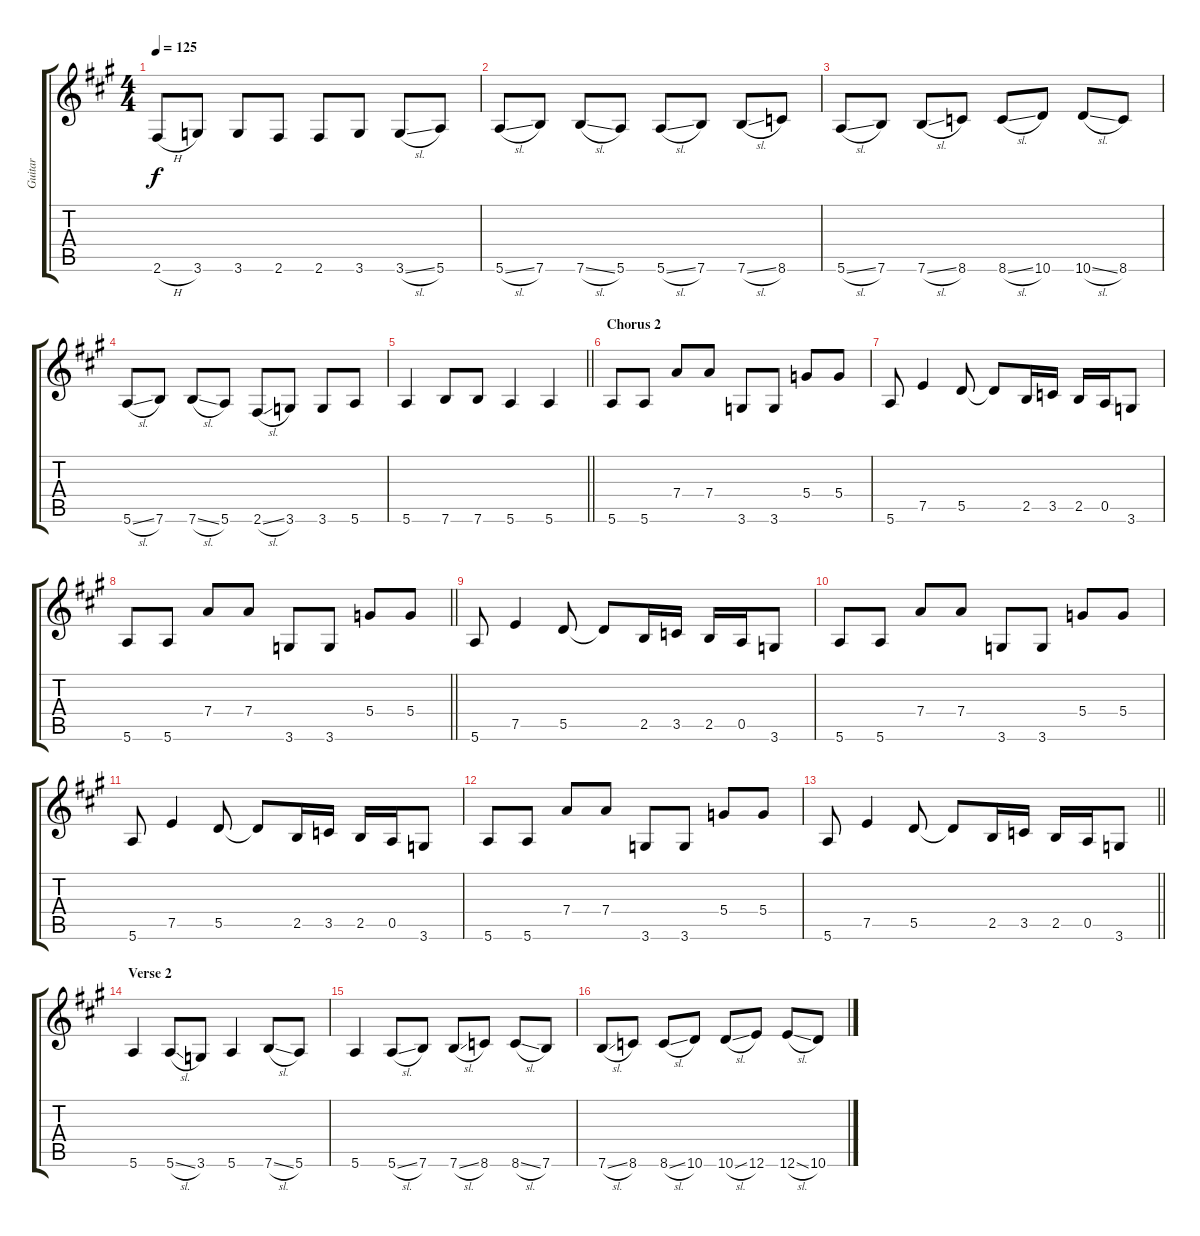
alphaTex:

\track ("Guitar" "Guitar") {instrument distortionguitar}
\staff {score tabs}
\tuning (E4 B3 G3 D3 A2 E2) {hide}
\ts (4 4)
\tempo 125
\clef g2
\ks a
2.6{h}.8{dy f} 3.6.8 3.6.8 2.6.8 2.6.8 3.6.8 3.6{sl}.8 5.6.8 |
5.6{sl}.8 7.6.8 7.6{sl}.8 5.6.8 5.6{sl}.8 7.6.8 7.6{sl}.8 8.6.8 |
5.6{sl}.8 7.6.8 7.6{sl}.8 8.6.8 8.6{sl}.8 10.6.8 10.6{sl}.8 8.6.8 |
5.6{sl}.8 7.6.8 7.6{sl}.8 5.6.8 2.6{sl}.8 3.6.8 3.6.8 5.6.8 |
\barLineRight lightlight
5.6.4 7.6.8 7.6.8 5.6.4 5.6.4 |
\section ("" "Chorus 2")
5.6.8 5.6.8 7.4.8 7.4.8 3.6.8 3.6.8 5.4.8 5.4.8 |
5.6.8 7.5.4 5.5.8 5.5{t}.8 2.5.16 3.5.16 2.5.16 0.5.16 3.6.8 |
\barLineRight lightlight
5.6.8 5.6.8 7.4.8 7.4.8 3.6.8 3.6.8 5.4.8 5.4.8 |
5.6.8 7.5.4 5.5.8 5.5{t}.8 2.5.16 3.5.16 2.5.16 0.5.16 3.6.8 |
5.6.8 5.6.8 7.4.8 7.4.8 3.6.8 3.6.8 5.4.8 5.4.8 |
5.6.8 7.5.4 5.5.8 5.5{t}.8 2.5.16 3.5.16 2.5.16 0.5.16 3.6.8 |
5.6.8 5.6.8 7.4.8 7.4.8 3.6.8 3.6.8 5.4.8 5.4.8 |
\barLineRight lightlight
5.6.8 7.5.4 5.5.8 5.5{t}.8 2.5.16 3.5.16 2.5.16 0.5.16 3.6.8 |
\section ("" "Verse 2")
5.6.4 5.6{sl}.8 3.6.8 5.6.4 7.6{sl}.8 5.6.8 |
5.6.4 5.6{sl}.8 7.6.8 7.6{sl}.8 8.6.8 8.6{sl}.8 7.6.8 |
7.6{sl}.8 8.6.8 8.6{sl}.8 10.6.8 10.6{sl}.8 12.6.8 12.6{sl}.8 10.6.8
